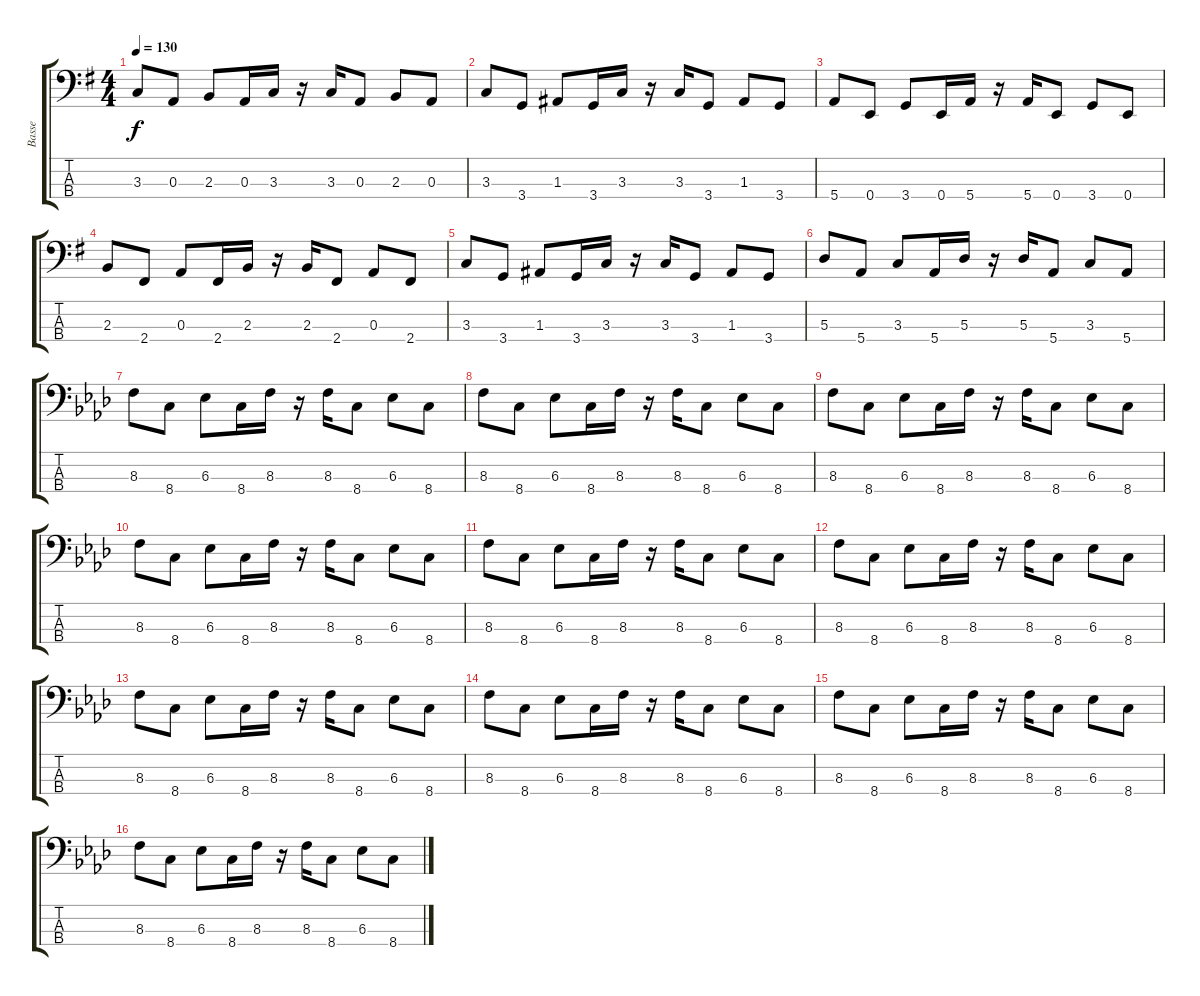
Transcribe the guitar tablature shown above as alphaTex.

\track ("Basse" "Basse") {instrument electricbasspick}
\staff {score tabs}
\tuning (G2 D2 A1 E1) {hide}
\ts (4 4)
\tempo 130
\clef f4
\ks g
3.3.8{dy f} 0.3.8 2.3.8 0.3.16 3.3.16 r.16 3.3.16 0.3.8 2.3.8 0.3.8 |
3.3.8 3.4.8 1.3.8 3.4.16 3.3.16 r.16 3.3.16 3.4.8 1.3.8 3.4.8 |
5.4.8 0.4.8 3.4.8 0.4.16 5.4.16 r.16 5.4.16 0.4.8 3.4.8 0.4.8 |
2.3.8 2.4.8 0.3.8 2.4.16 2.3.16 r.16 2.3.16 2.4.8 0.3.8 2.4.8 |
3.3.8 3.4.8 1.3.8 3.4.16 3.3.16 r.16 3.3.16 3.4.8 1.3.8 3.4.8 |
5.3.8 5.4.8 3.3.8 5.4.16 5.3.16 r.16 5.3.16 5.4.8 3.3.8 5.4.8 |
\ks ab
8.3.8 8.4.8 6.3.8 8.4.16 8.3.16 r.16 8.3.16 8.4.8 6.3.8 8.4.8 |
8.3.8 8.4.8 6.3.8 8.4.16 8.3.16 r.16 8.3.16 8.4.8 6.3.8 8.4.8 |
8.3.8 8.4.8 6.3.8 8.4.16 8.3.16 r.16 8.3.16 8.4.8 6.3.8 8.4.8 |
8.3.8 8.4.8 6.3.8 8.4.16 8.3.16 r.16 8.3.16 8.4.8 6.3.8 8.4.8 |
8.3.8 8.4.8 6.3.8 8.4.16 8.3.16 r.16 8.3.16 8.4.8 6.3.8 8.4.8 |
8.3.8 8.4.8 6.3.8 8.4.16 8.3.16 r.16 8.3.16 8.4.8 6.3.8 8.4.8 |
8.3.8 8.4.8 6.3.8 8.4.16 8.3.16 r.16 8.3.16 8.4.8 6.3.8 8.4.8 |
8.3.8 8.4.8 6.3.8 8.4.16 8.3.16 r.16 8.3.16 8.4.8 6.3.8 8.4.8 |
8.3.8 8.4.8 6.3.8 8.4.16 8.3.16 r.16 8.3.16 8.4.8 6.3.8 8.4.8 |
8.3.8 8.4.8 6.3.8 8.4.16 8.3.16 r.16 8.3.16 8.4.8 6.3.8 8.4.8
